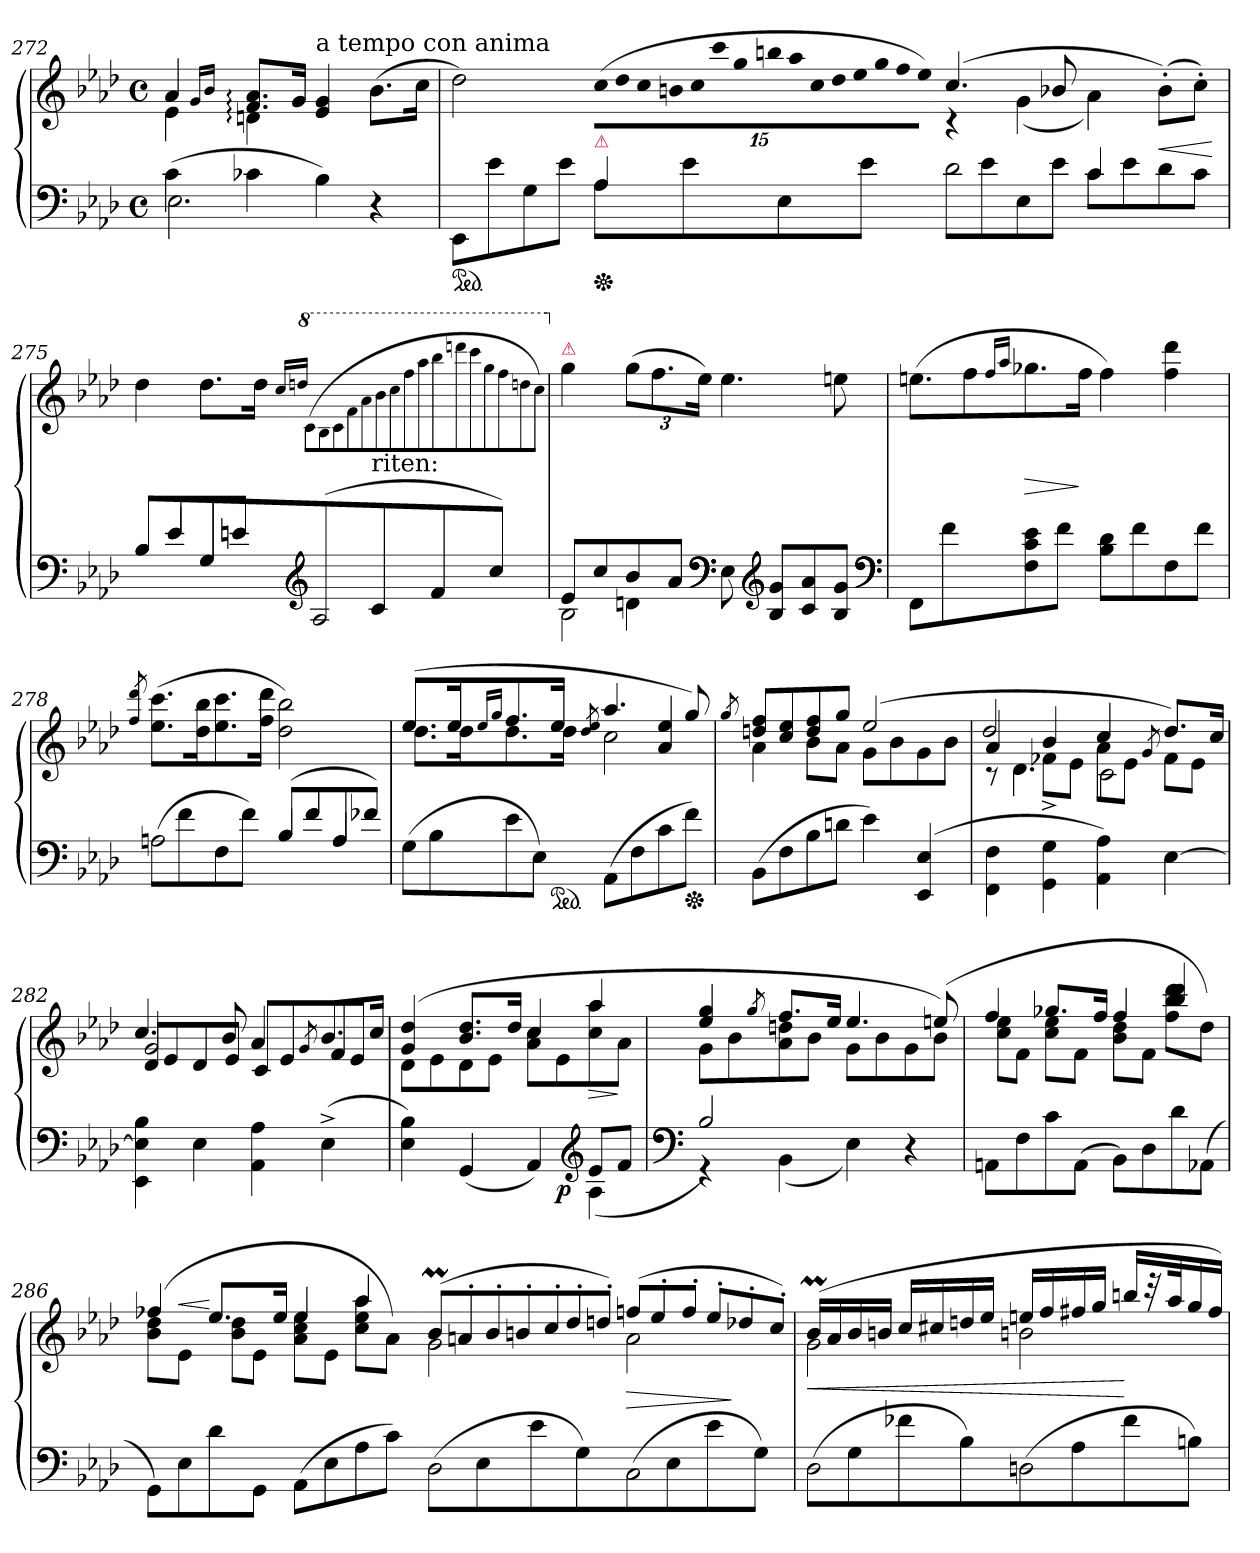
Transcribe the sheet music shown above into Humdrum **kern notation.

**kern	**kern	**dynam
*part1	*part1	*part1
*staff2	*staff1	*staff1/2
*clefF4	*clefG2	*
*k[b-e-a-d-]	*k[b-e-a-d-]	*
*M4/4	*M4/4	*
*met(c)	*met(c)	*
=272	=272	=272
*^	*^	*
(>4c\	2.E-	4a-	4e-	.
.	.	16qqg/LL	.	.
.	.	16qqb-/JJ	.	.
4c-X\	.	8.f: 8.a-:L	4dn:	.
.	.	16gJk	.	.
!	!	!LO:TX:a:t=a tempo con anima	!	!
4B-\)	.	4e- 4g	4ryy	.
4r	4ryy	4ryy	(>8.b-L	.
.	.	.	16ccJk	.
*	*	*v	*v	*
=273	=273	=273	=273
*ped	*	*	*
2ryy	8EE-/L	2dd-)	.
.	8e-\	.	.
.	8G\	.	.
.	8e-\J	.	.
!	!	!LO:TX:b:color=crimson:t=⚠	!
!	!	!LO:N:vis=8	!
*Xped	*	*	*
4A-	8A-L	(>30cc!\L	.
!	!	!LO:N:vis=8	!
.	.	30dd-!\	.
!	!	!LO:N:vis=8	!
.	.	30cc!\	.
!	!	!LO:N:vis=8	!
.	.	30bn!\	.
.	8e-	.	.
!	!	!LO:N:vis=8	!
.	.	30cc!\	.
!	!	!LO:N:vis=8	!
.	.	30ccc!\	.
!	!	!LO:N:vis=8	!
.	.	30gg!\	.
!	!	!LO:N:vis=8	!
.	.	30bbn!\	.
4ryy	8E-	.	.
!	!	!LO:N:vis=8	!
.	.	30aa-!\	.
!	!	!LO:N:vis=8	!
.	.	30cc!\	.
!	!	!LO:N:vis=8	!
.	.	30dd-!\	.
!	!	!LO:N:vis=8	!
.	.	30ee-!\	.
.	8e-J	.	.
!	!	!LO:N:vis=8	!
.	.	30gg!\	.
!	!	!LO:N:vis=8	!
.	.	30ff!\	.
!	!	!LO:N:vis=8	!
.	.	30ee-!\J)	.
=274-	=274-	=274-	=274-
!	!LO:N:vis=2	!	!
*	*	*^	*
2ryy	8d-	(>4.cc	4rc	.
.	8e-	.	.	.
.	8E-	.	(<4g	.
.	8e-J	8b-X	.	.
4c	8cL	4ryy	4a-\)	.
.	8e-	.	.	.
4ryy	8d-	4ryy	(>8b-'>L)	<
.	8cJ	.	8cc'>J)	.
*v	*v	*	*	*
*	*v	*v	*
.	.	[
=275	=275	=275
*^	*	*
*	*^	*	*
4B-	8ryy	8B-L	4dd-	.
.	4e-/	8e-	.	.
4G	.	8G	8.dd-L	.
.	4en/	8enJ	.	.
.	.	.	16dd-Jk	.
*clefG2	*	*	*	*
.	.	.	16qqccLL	.
.	.	.	16qqddnJJ	.
!LO:N:vis=2	!	!	!	!
(<8A-	.	2ryy	2ryy	.
!LO:TX:a:t=riten&colon;	!	!	!	!
8c	4ryy	.	.	.
8f	.	.	.	.
8ccJ)	8ryy	.	.	.
*	*	*	*8va	*
.	.	.	(>8qqcc\L	.
.	.	.	8qqb-\	.
.	.	.	8qqcc\	.
.	.	.	8qqff\	.
.	.	.	8qqaa-\	.
.	.	.	8qqbb-\	.
.	.	.	8qqccc\	.
.	.	.	8qqfff\	.
.	.	.	8qqaaa-\	.
.	.	.	8qqbbb-\	.
.	.	.	8qqddddn\	.
.	.	.	8qqcccc\	.
.	.	.	8qqggg\	.
.	.	.	8qqfff\	.
.	.	.	8qqdddn\	.
.	.	.	8qqccc\J)	.
=276	=276	=276	=276	=276
*	*	*	*X8va	*
!	!	!	!LO:TX:a:color=crimson:t=⚠	!
8e-L	2B-	4ryy	4gg	.
8cc	.	.	.	.
8b-	.	4dn\	(>12ggL	.
.	.	.	12.ff	.
8a-J	.	.	.	.
.	.	.	24ee-Jk)	.
*clefF4	*	*	*	*
8ryy	8E-	2ryy	4.ee-	.
*clefG2	*	*	*	*
8B- 8gL	4.ryy	.	.	.
8c 8a-	.	.	.	.
8B- 8gJ	.	.	8een	.
*v	*v	*v	*	*
*clefF4	*	*
=277	=277	=277
8FFL	(>8.eenL	.
8f	.	.
!	!LO:N:vis=8	!
.	16ff	.
.	16qqff/LL	.
.	16qqaa-/JJ	.
8F 8c 8e-	8.gg-X	>
8fJ	.	.
.	16ffJk	]
8B- 8d-L	4ff)	.
8f	.	.
8F	4ff 4ddd-	.
8fJ	.	.
=278	=278	=278
.	8qff/ 8qddd-/	.
*^	*	*
*	*^	*	*
!	!	!LO:N:vis=2	!	!
2ryy	2ryy	(>8An	(>8.ee- 8.cccL	.
.	.	8f	.	.
.	.	.	16dd- 16bb-K	.
.	.	8F	8.ee- 8.ccc	.
.	.	8fJ)	.	.
.	.	.	16ff 16ddd-Jk	.
4B-	8ryy	(>8B-L	2dd- 2bb-)	.
.	4f/	8f	.	.
4A	.	8A	.	.
.	8ryy	8f-XJ)	.	.
*v	*v	*v	*	*
=279	=279	=279
*	*^	*
*	*	*^	*
(>8GL	(>8.ee-L	8.dd-L	2ryy	.
8B-	.	.	.	.
.	16ee-K	16dd-K	.	.
.	16qqee-/LL	.	.	.
.	16qqgg/JJ	.	.	.
8e-	8.ff	8.dd-	.	.
8E-J)	.	.	.	.
*ped	*	*	*	*
.	16ee-Jk	16dd-Jk	.	.
.	8qdd-/ 8qee-/	.	.	.
(>8AA-L	4.aa-	2cc	4ryy	.
8F	.	.	.	.
8c	.	.	4a-/ 4ee-/	.
*Xped	*	*	*	*
8fJ)	8gg)	.	.	.
*	*v	*v	*v	*
=280	=280	=280
.	8qgg/	.
*	*^	*
(>8BB-L	8ddn 8ffL	4a-	.
8F	8cc 8ee-	.	.
8B-	8dd 8ff	8b-L	.
8dnJ	8ggJ	8a-J	.
4e-)	(>2ee-	8gL	.
.	.	8b-	.
(>4EE- 4E-	.	8g	.
.	.	8b-J	.
=281	=281	=281	=281
*	*^	*^	*
4FF\ 4F\	4a-	2dd-/	8rc	4ryy	.
.	.	.	4.d-\	.	.
4GG\ 4G\	4b-	.	.	8f-X^<\L	.
.	.	.	.	8e-\J	.
4AA- 4A-)	4cc	8a-L	2c\	2ryy	.
.	.	8e-J	.	.	.
.	8qg/	.	.	.	.
[4E-	8.dd-L)	8f-L	.	.	.
.	.	8e-J	.	.	.
.	16ccJk	.	.	.	.
*	*	*	*v	*v	*
=282	=282	=282	=282	=282
4EE-\ 4E-]\ 4B-\	4.cc	2g/	8d-L	.
.	.	.	8e-	.
4E-	.	.	8d-	.
.	8b-	.	8e-J	.
4AA- 4A-	4a-	2ryy	8cL	.
.	.	.	8e-	.
.	8qg/	.	.	.
(>4E-^<	8.b-L	.	8f	.
.	.	.	8e-J	.
.	16ccJk	.	.	.
*	*	*v	*v	*
=283	=283	=283	=283
*^	*	*	*
*	*^	*	*	*
4ryy	4E- 4B-)	2ryy	(>4g 4dd-	8d-L	.
.	.	.	.	8e-	.
(<4GG	2ryy	.	8.b- 8.dd-L	8d-	.
.	.	.	.	8e-J	.
.	.	.	16dd-Jk	.	.
4AA-)	.	8ryy	4cc	8a- 8ccL	.
!	!	!	!	!	!LO:DY:b=2
.	.	4.ryy	.	8e-	p
*clefG2	*	*	*	*	*
8e-L	(<4A-	.	4aa-	8cc 8aa-	>
8fJ	.	.	.	8a-J	]
*v	*v	*v	*	*	*
=284	=284	=284	=284
*clefF4	*	*	*
*^	*	*	*
2B-	4r)	4ee- 4gg	8gL	.
.	.	.	8b-	.
.	.	8qgg/	.	.
.	(>4BB-	8.ffL	8a- 8ddn	.
.	.	.	8b-J	.
.	.	16ee-Jk	.	.
2ryy	4E-)	4.ee-	8gL	.
.	.	.	8b-	.
.	4r	.	8g	.
.	.	(>8een)	8b-J	.
*v	*v	*	*	*
=285	=285	=285	=285
8AAnL	4ff	8cc 8ee-L	.
8F	.	8fJ	.
8c	8.gg-XL	8cc 8ee-L	.
(>8AAJ	.	8fJ	.
.	16ffJk	.	.
8BB-L)	4ff	8b- 8dd-L	.
8D-	.	8fJ	.
8d-	4bb- 4ddd-	8ff 8bb- 8ddd-L	.
(>8AA-XJ	.	8dd-J)	.
=286	=286	=286	=286
8GGL)	(>4ff-X	8b- 8dd-L	.
!	!	!	!LO:HP:a
8E-	.	8e-J	<
8d-	8.ee-L	8b- 8dd-L	[
8GGJ	.	8e-J	.
.	16ee-Jk	.	.
(>8AA-L	4ee-	8a- 8cc 8ee-L	.
8E-	.	8e-J	.
8A-	4aa-	8cc 8ee- 8aa-L	.
8cJ)	.	8a-J)	.
=287-	=287-	=287-	=287-
!LO:N:vis=2	!	!	!
*	*Xtuplet	*	*
(>8D-	(>14b-ML	2g	.
.	14an'<	.	.
8E-	.	.	.
.	14b-'<	.	.
.	14bn'<	.	.
8e-	.	.	.
.	14cc'<	.	.
.	14dd-'<	.	.
8GJ)	.	.	.
.	14ddn'<J)	.	.
!LO:N:vis=2	!	!	!
(>8C	(>12ffnL	2a	>
.	12ee-'<	.	.
8E-	.	.	.
.	12ff'<J	.	.
8e-	12ee-'<L	.	.
.	12dd-X'<	.	]
8GJ)	.	.	.
.	12cc'<J)	.	.
=288	=288	=288	=288
!LO:N:vis=2	!	!	!
(>8D-	(>16b-MLL	2g	<
.	16a-	.	.
8G	16b-	.	.
.	16bnJJ	.	.
8f-X	16ccLL	.	.
.	16cc#X	.	.
8B-J)	16ddn	.	.
.	16ee-JJ	.	.
!LO:N:vis=2	!	!	!
(>8Dn	16eenLL	2bn	.
.	16ff	.	.
8A-	16ff#X	.	.
.	16ggJJ	.	.
8f-	16bbnLL	.	[
.	32rccc	.	.
.	32aa-K	.	.
8BnJ)	16gg	.	.
.	16ff#JJ)	.	.
*	*v	*v	*
=	=	=
*-	*-	*-
